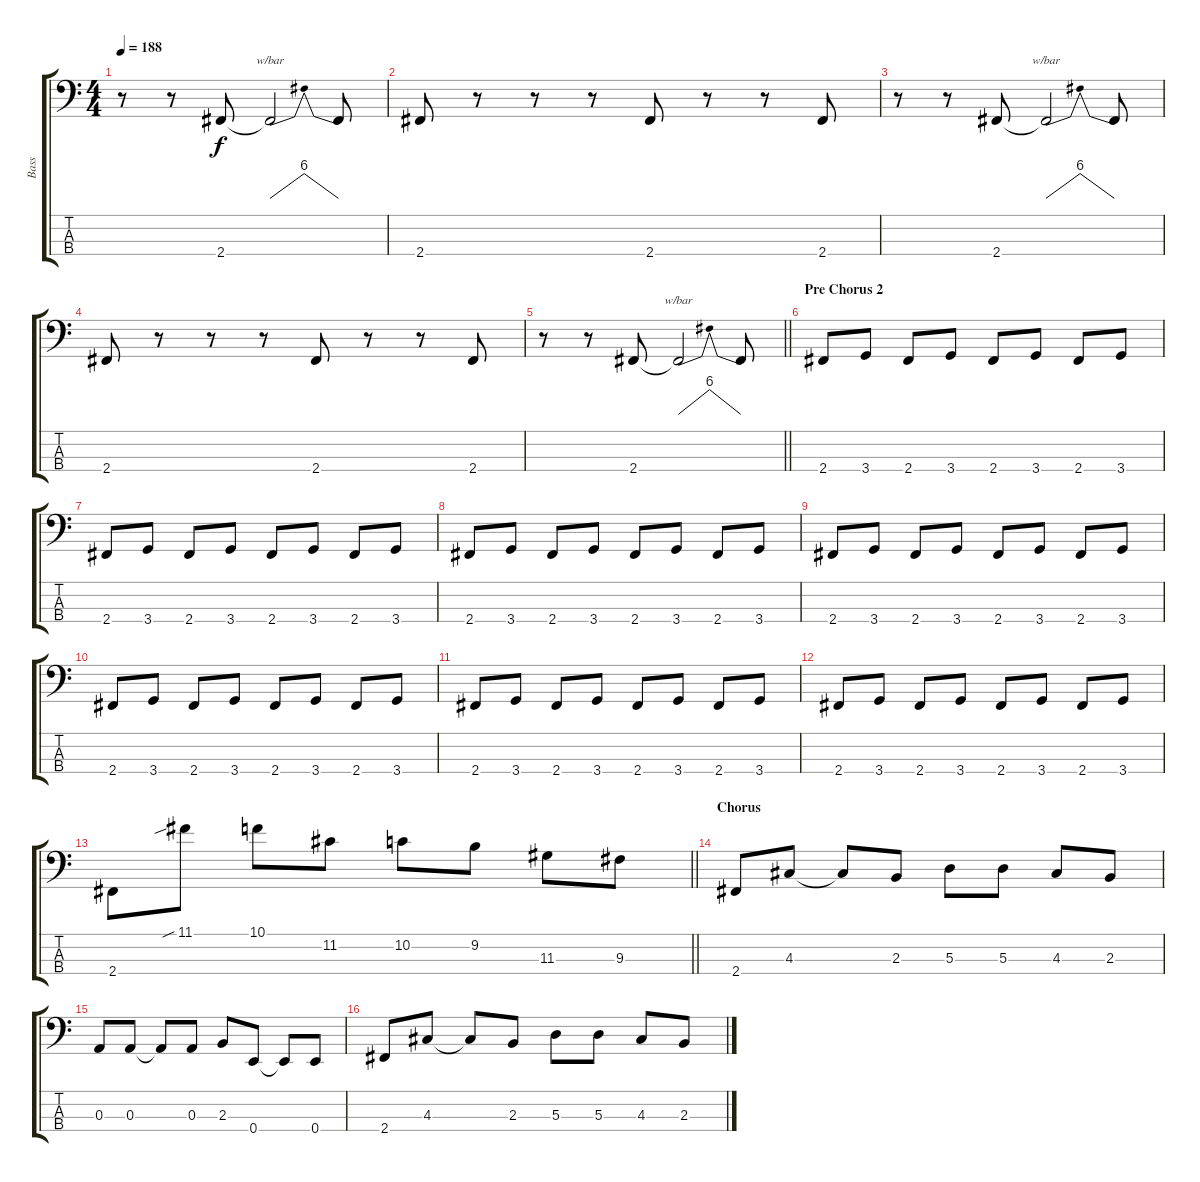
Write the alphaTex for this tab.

\track ("Bass" "Bass") {instrument electricbassfinger}
\staff {score tabs}
\tuning (G2 D2 A1 E1) {hide}
\ts (4 4)
\tempo 188
\clef f4
\ks c
r.8{dy f} r.8 2.4.8 2.4{t}.2{tbe (dip default 0 0 30 24 60 0)} 2.4{t}.8 |
2.4.8 r.8 r.8 r.8 2.4.8 r.8 r.8 2.4.8 |
r.8 r.8 2.4.8 2.4{t}.2{tbe (dip default 0 0 30 24 60 0)} 2.4{t}.8 |
2.4.8 r.8 r.8 r.8 2.4.8 r.8 r.8 2.4.8 |
\barLineRight lightlight
r.8 r.8 2.4.8 2.4{t}.2{tbe (dip default 0 0 30 24 60 0)} 2.4{t}.8 |
\section ("" "Pre Chorus 2")
2.4.8 3.4.8 2.4.8 3.4.8 2.4.8 3.4.8 2.4.8 3.4.8 |
2.4.8 3.4.8 2.4.8 3.4.8 2.4.8 3.4.8 2.4.8 3.4.8 |
2.4.8 3.4.8 2.4.8 3.4.8 2.4.8 3.4.8 2.4.8 3.4.8 |
2.4.8 3.4.8 2.4.8 3.4.8 2.4.8 3.4.8 2.4.8 3.4.8 |
2.4.8 3.4.8 2.4.8 3.4.8 2.4.8 3.4.8 2.4.8 3.4.8 |
2.4.8 3.4.8 2.4.8 3.4.8 2.4.8 3.4.8 2.4.8 3.4.8 |
2.4.8 3.4.8 2.4.8 3.4.8 2.4.8 3.4.8 2.4.8 3.4.8 |
\barLineRight lightlight
2.4.8 11.1{sib}.8 10.1.8 11.2.8 10.2.8 9.2.8 11.3.8 9.3.8 |
\section ("" "Chorus")
2.4.8 4.3.8 4.3{t}.8 2.3.8 5.3.8 5.3.8 4.3.8 2.3.8 |
0.3.8 0.3.8 0.3{t}.8 0.3.8 2.3.8 0.4.8 0.4{t}.8 0.4.8 |
2.4.8 4.3.8 4.3{t}.8 2.3.8 5.3.8 5.3.8 4.3.8 2.3.8
